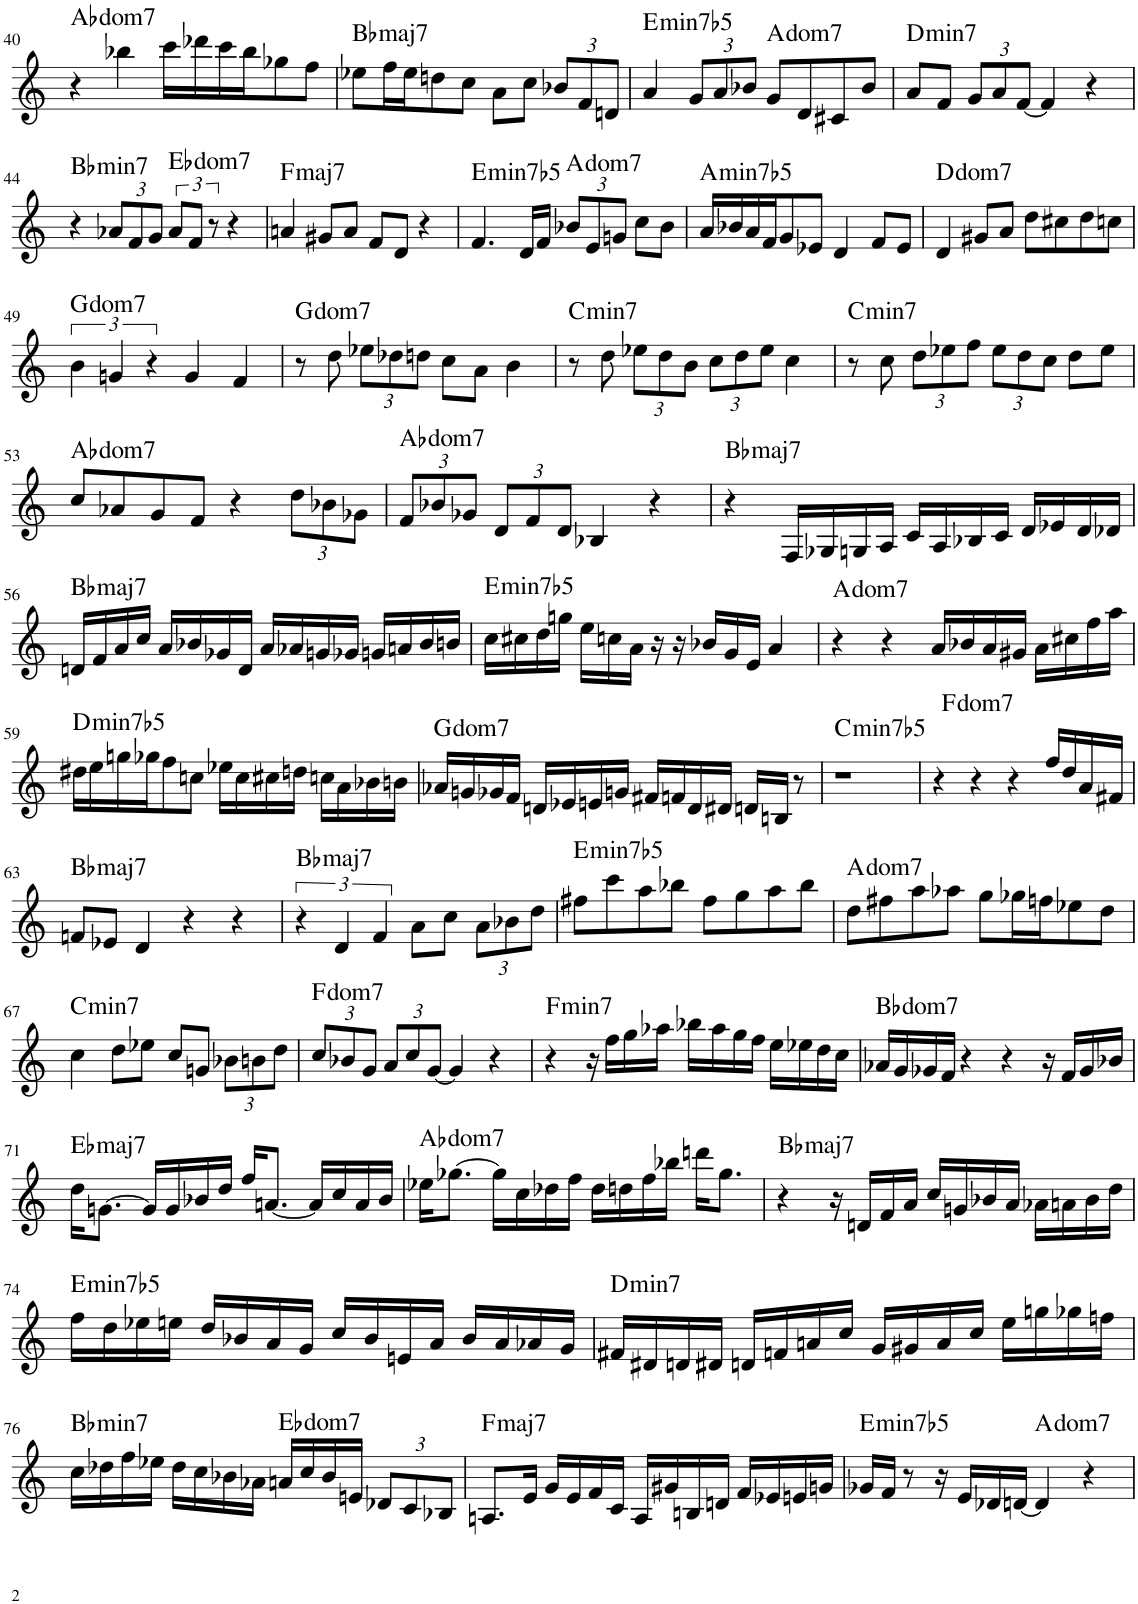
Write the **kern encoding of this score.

**kern	**harte
*part1	*part1
*staff1	*
*I"Piano	*
*I'Pno.	*
!!LO:PB:g=z
*clefG2	*
*k[]	*
*M4/4	*
=40	=40
!	!LO:H:kt=dom
4r	.
4bb-X\	.
16ccc\LL	.
16ddd-X\	.
16ccc\	.
16bb-\J	.
8gg-X\	.
8ff\J	.
=41	=41
!	!LO:H:kt=maj7
8ee-X\L	Bb:maj7
16ff\L	.
16ee-\J	.
8ddn\	.
8cc\J	.
8a\L	.
8cc\J	.
*Xbrackettup	*
12b-X/L	.
12f/	.
12dn/J	.
=42	=42
!	!LO:H:kt=min7b5
4a/	E:hdim7
12g/L	.
12a/	.
12b-X/J	.
!	!LO:H:kt=dom
8g/L	.
8d/	.
8c#X/	.
8b-/J	.
=43	=43
!	!LO:H:kt=min7
8a/L	D:min7
8f/J	.
12g/L	.
12a/	.
[12f/J	.
4f/]	.
4r	.
!!LO:LB:g=z
=44	=44
!	!LO:H:kt=min7
4r	Bb:min7
12a-X/L	.
12f/	.
12g/J	.
*brackettup	*
!	!LO:H:kt=dom
12a-/L	.
12f/J	.
12r	.
4r	.
=45	=45
!	!LO:H:kt=maj7
4an/	F:maj7
8g#X/L	.
8a/J	.
8f/L	.
8d/J	.
4r	.
=46	=46
!	!LO:H:kt=min7b5
4.f/	E:hdim7
16d/LL	.
16f/JJ	.
*Xbrackettup	*
!	!LO:H:kt=dom
12b-X/L	.
12e/	.
12gn/J	.
8cc\L	.
8b-\J	.
=47	=47
!	!LO:H:kt=min7b5
16a/LL	A:hdim7
16b-X/	.
16a/	.
16f/J	.
8g/	.
8e-X/J	.
4d/	.
8f/L	.
8e-/J	.
=48	=48
!	!LO:H:kt=dom
4d/	.
8g#X/L	.
8a/J	.
8dd\L	.
8cc#X\	.
8dd\	.
8ccn\J	.
!!LO:LB:g=z
=49	=49
*brackettup	*
!	!LO:H:kt=dom
6b\	.
6gn/	.
6r	.
4g/	.
4f/	.
=50	=50
!	!LO:H:kt=dom
8r	.
8dd\	.
*Xbrackettup	*
12ee-X\L	.
12dd-X\	.
12ddn\J	.
8cc\L	.
8a\J	.
4b\	.
=51	=51
!	!LO:H:kt=min7
8r	C:min7
8dd\	.
12ee-X\L	.
12dd\	.
12b\J	.
12cc\L	.
12dd\	.
12ee-\J	.
4cc\	.
=52	=52
!	!LO:H:kt=min7
8r	C:min7
8cc\	.
12dd\L	.
12ee-X\	.
12ff\J	.
12ee-\L	.
12dd\	.
12cc\J	.
8dd\L	.
8ee-\J	.
!!LO:LB:g=z
=53	=53
!	!LO:H:kt=dom
8cc/L	.
8a-X/	.
8g/	.
8f/J	.
4r	.
12dd\L	.
12b-X\	.
12g-X\J	.
=54	=54
!	!LO:H:kt=dom
12f/L	.
12b-X/	.
12g-X/J	.
12d/L	.
12f/	.
12d/J	.
4B-X/	.
4r	.
=55	=55
!	!LO:H:kt=maj7
4r	Bb:maj7
16F/LL	.
16G-X/	.
16Gn/	.
16A/JJ	.
16c/LL	.
16A/	.
16B-X/	.
16c/JJ	.
16d/LL	.
16e-X/	.
16d/	.
16d-X/JJ	.
!!LO:LB:g=z
=56	=56
!	!LO:H:kt=maj7
16dn/LL	Bb:maj7
16f/	.
16a/	.
16cc/JJ	.
16a/LL	.
16b-X/	.
16g-X/	.
16d/JJ	.
16a/LL	.
16a-X/	.
16gn/	.
16g-X/JJ	.
16gn/LL	.
16an/	.
16b-/	.
16bn/JJ	.
=57	=57
!	!LO:H:kt=min7b5
16cc\LL	E:hdim7
16cc#X\	.
16dd\	.
16ggn\JJ	.
16ee\LL	.
16ccn\	.
16a\JJ	.
16r	.
16r	.
16b-X/LL	.
16g/	.
16e/JJ	.
4a/	.
=58	=58
!	!LO:H:kt=dom
4r	.
4r	.
16a/LL	.
16b-X/	.
16a/	.
16g#X/JJ	.
16a\LL	.
16cc#X\	.
16ff\	.
16aa\JJ	.
!!LO:LB:g=z
=59	=59
!	!LO:H:kt=min7b5
16dd#X\LL	D:hdim7
16ee\	.
16ggn\	.
16gg-X\J	.
8ff\	.
8ccn\J	.
16ee-X\LL	.
16cc\	.
16cc#X\	.
16ddn\JJ	.
16ccn\LL	.
16a\	.
16b-X\	.
16bn\JJ	.
=60	=60
!	!LO:H:kt=dom
16a-X/LL	.
16gn/	.
16g-X/	.
16f/JJ	.
16dn/LL	.
16e-X/	.
16en/	.
16gn/JJ	.
16f#X/LL	.
16fn/	.
16d/	.
16d#X/JJ	.
16dn/LL	.
16Bn/JJ	.
8r	.
=61	=61
!	!LO:H:kt=min7b5
1r	C:hdim7
=62	=62
!	!LO:H:kt=dom
4r	.
4r	.
4r	.
16ff/LL	.
16dd/	.
16a/	.
16f#X/JJ	.
!!LO:LB:g=z
=63	=63
!	!LO:H:kt=maj7
8fn/L	Bb:maj7
8e-X/J	.
4d/	.
4r	.
4r	.
=64	=64
*brackettup	*
!	!LO:H:kt=maj7
6r	Bb:maj7
6d/	.
6f/	.
8a\L	.
8cc\J	.
*Xbrackettup	*
12a\L	.
12b-X\	.
12dd\J	.
=65	=65
!	!LO:H:kt=min7b5
8ff#X\L	E:hdim7
8ccc\	.
8aa\	.
8bb-X\J	.
8ff#\L	.
8gg\	.
8aa\	.
8bb-\J	.
=66	=66
!	!LO:H:kt=dom
8dd\L	.
8ff#X\	.
8aa\	.
8aa-X\J	.
8gg\L	.
16gg-X\L	.
16ffn\J	.
8ee-X\	.
8dd\J	.
!!LO:LB:g=z
=67	=67
!	!LO:H:kt=min7
4cc\	C:min7
8dd\L	.
8ee-X\J	.
8cc/L	.
8gn/J	.
12b-X\L	.
12bn\	.
12dd\J	.
=68	=68
!	!LO:H:kt=dom
12cc/L	.
12b-X/	.
12g/J	.
12a/L	.
12cc/	.
[12g/J	.
4g/]	.
4r	.
=69	=69
!	!LO:H:kt=min7
4r	F:min7
16r	.
16ff\LL	.
16gg\	.
16aa-X\JJ	.
16bb-X\LL	.
16aa-\	.
16gg\	.
16ff\JJ	.
16ee\LL	.
16ee-X\	.
16dd\	.
16cc\JJ	.
=70	=70
!	!LO:H:kt=dom
16a-X/LL	.
16g/	.
16g-X/	.
16f/JJ	.
4r	.
4r	.
16r	.
16f/LL	.
16g-/	.
16b-X/JJ	.
!!LO:LB:g=z
=71	=71
!	!LO:H:kt=maj7
16dd\KL	Eb:maj7
[8.gn\J	.
16g/LL]	.
16g/	.
16b-X/	.
16dd/JJ	.
16ff/KL	.
[8.an/J	.
16a/LL]	.
16cc/	.
16a/	.
16b-/JJ	.
=72	=72
!	!LO:H:kt=dom
16ee-X\KL	.
[8.gg-X\J	.
16gg-\LL]	.
16cc\	.
16dd-X\	.
16ff\JJ	.
16dd-\LL	.
16ddn\	.
16ff\	.
16bb-X\JJ	.
16dddn\KL	.
8.gg-\J	.
=73	=73
!	!LO:H:kt=maj7
4r	Bb:maj7
16r	.
16dn/LL	.
16f/	.
16a/JJ	.
16cc/LL	.
16gn/	.
16b-X/	.
16a/JJ	.
16a-X\LL	.
16an\	.
16b-\	.
16dd\JJ	.
!!LO:LB:g=z
=74	=74
!	!LO:H:kt=min7b5
16ff\LL	E:hdim7
16dd\	.
16ee-X\	.
16een\JJ	.
16dd/LL	.
16b-X/	.
16a/	.
16g/JJ	.
16cc/LL	.
16b-/	.
16en/	.
16a/JJ	.
16b-/LL	.
16a/	.
16a-X/	.
16g/JJ	.
=75	=75
!	!LO:H:kt=min7
16f#X/LL	D:min7
16d#X/	.
16dn/	.
16d#X/JJ	.
16dn/LL	.
16fn/	.
16an/	.
16cc/JJ	.
16g/LL	.
16g#X/	.
16a/	.
16cc/JJ	.
16ee\LL	.
16ggn\	.
16gg-X\	.
16ffn\JJ	.
!!LO:LB:g=z
=76	=76
!	!LO:H:kt=min7
16cc\LL	Bb:min7
16dd-X\	.
16ff\	.
16ee-X\JJ	.
16dd-\LL	.
16cc\	.
16b-X\	.
16a-X\JJ	.
!	!LO:H:kt=dom
16an/LL	.
16cc/	.
16b-/	.
16en/JJ	.
12d-X/L	.
12c/	.
12B-X/J	.
=77	=77
!	!LO:H:kt=maj7
8.An/L	F:maj7
16e/Jk	.
16g/LL	.
16e/	.
16f/	.
16c/JJ	.
16A/LL	.
16g#X/	.
16Bn/	.
16dn/JJ	.
16f/LL	.
16e-X/	.
16en/	.
16gn/JJ	.
=78	=78
!	!LO:H:kt=min7b5
16g-X/LL	E:hdim7
16f/JJ	.
8r	.
16r	.
16e/LL	.
16d-X/	.
[16dn/JJ	.
!	!LO:H:kt=dom
4d/]	.
4r	.
=	=
*-	*-
